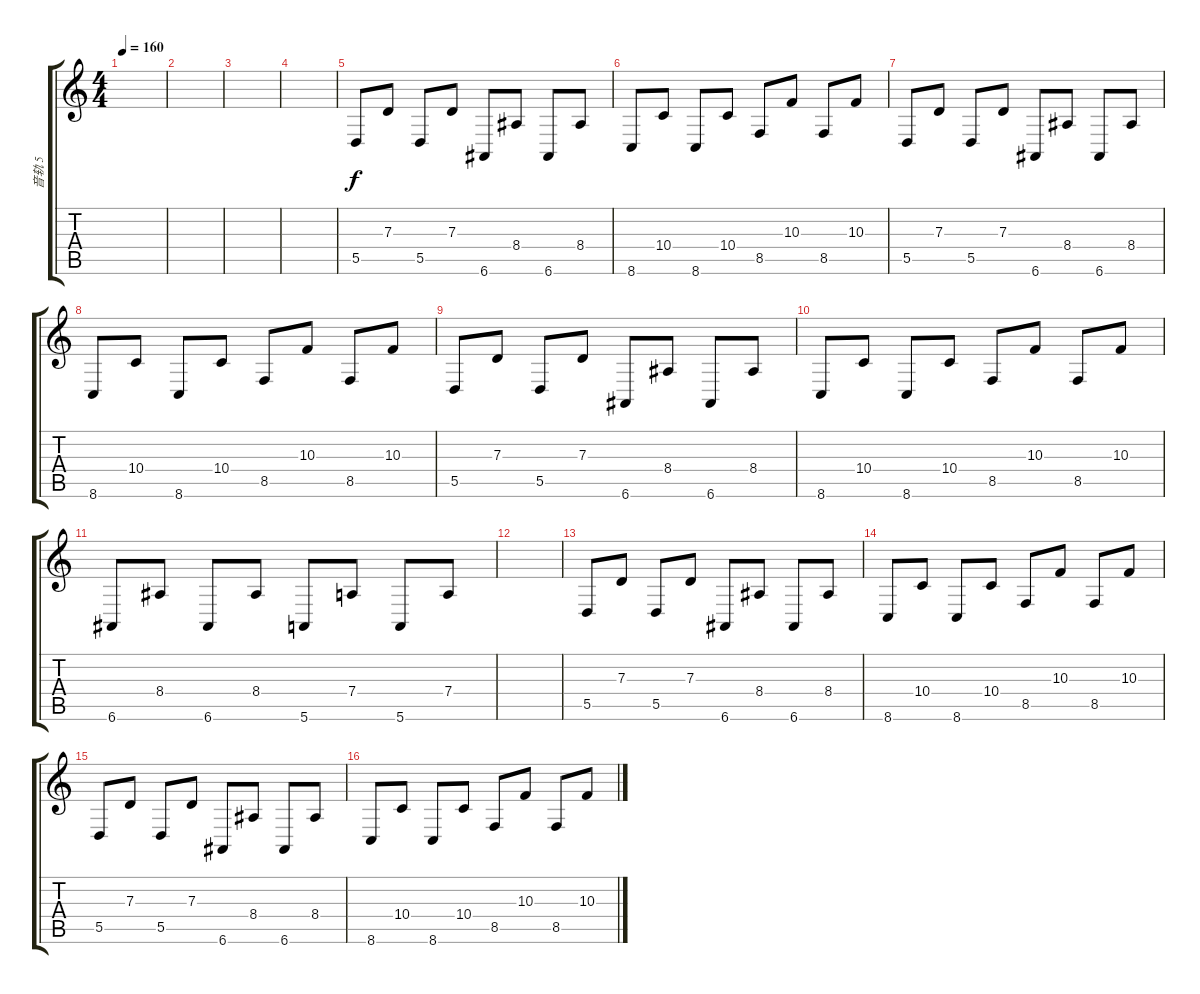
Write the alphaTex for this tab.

\track ("音轨 5" "音轨 5") {instrument stringensemble1}
\staff {score tabs}
\tuning (E4 B3 G3 D3 A2 E2) {hide}
\ts (4 4)
\tempo 160
\clef g2
\ks c
|
|
|
|
5.5.8 7.3.8 5.5.8 7.3.8 6.6.8 8.4.8 6.6.8 8.4.8 |
8.6.8 10.4.8 8.6.8 10.4.8 8.5.8 10.3.8 8.5.8 10.3.8 |
5.5.8 7.3.8 5.5.8 7.3.8 6.6.8 8.4.8 6.6.8 8.4.8 |
8.6.8 10.4.8 8.6.8 10.4.8 8.5.8 10.3.8 8.5.8 10.3.8 |
5.5.8 7.3.8 5.5.8 7.3.8 6.6.8 8.4.8 6.6.8 8.4.8 |
8.6.8 10.4.8 8.6.8 10.4.8 8.5.8 10.3.8 8.5.8 10.3.8 |
6.6.8 8.4.8 6.6.8 8.4.8 5.6.8 7.4.8 5.6.8 7.4.8 |
|
5.5.8 7.3.8 5.5.8 7.3.8 6.6.8 8.4.8 6.6.8 8.4.8 |
8.6.8 10.4.8 8.6.8 10.4.8 8.5.8 10.3.8 8.5.8 10.3.8 |
5.5.8 7.3.8 5.5.8 7.3.8 6.6.8 8.4.8 6.6.8 8.4.8 |
8.6.8 10.4.8 8.6.8 10.4.8 8.5.8 10.3.8 8.5.8 10.3.8
